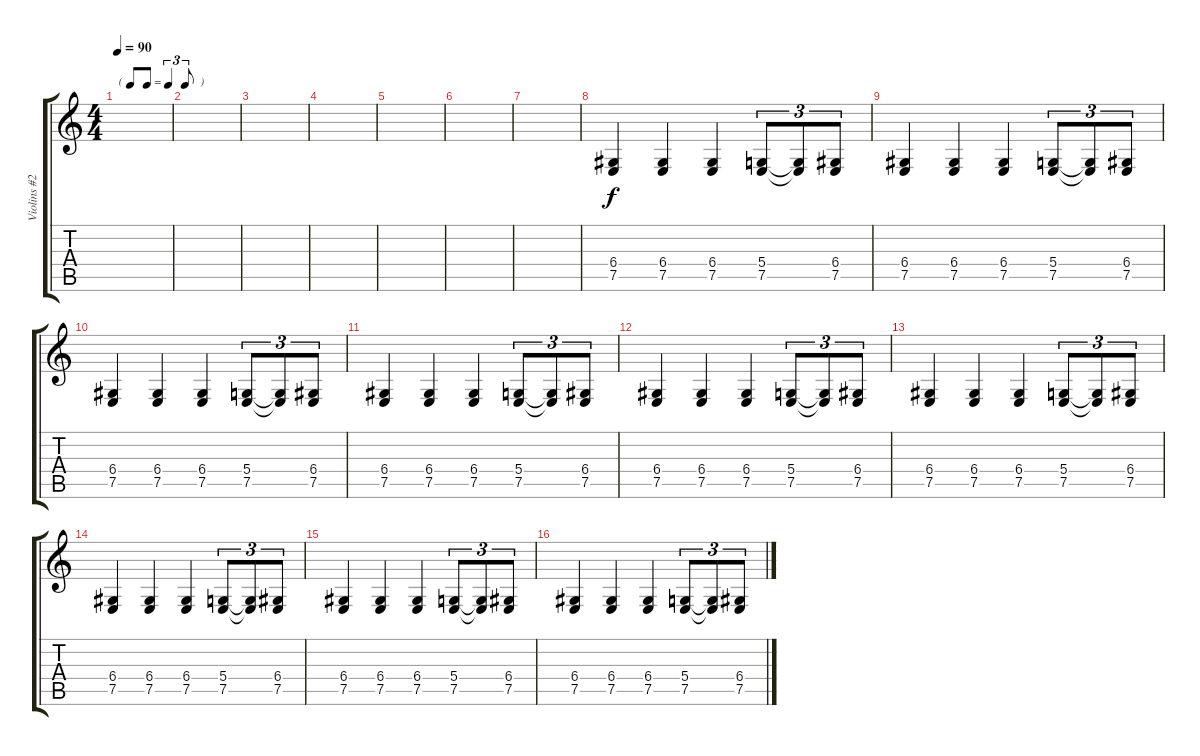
\track ("Violins #2" "Violins #2") {instrument violin}
\staff {score tabs}
\tuning (E4 B3 G3 D3 A2 E2) {hide}
\ts (4 4)
\tf triplet8th
\tempo 90
\clef g2
\ks c
|
|
|
|
|
|
|
(6.4 7.5).4 (6.4 7.5).4 (6.4 7.5).4 (5.4 7.5).8{tu (3 2)} (5.4{t} 7.5{t}).8{tu (3 2)} (6.4 7.5).8{tu (3 2)} |
(6.4 7.5).4 (6.4 7.5).4 (6.4 7.5).4 (5.4 7.5).8{tu (3 2)} (5.4{t} 7.5{t}).8{tu (3 2)} (6.4 7.5).8{tu (3 2)} |
(6.4 7.5).4 (6.4 7.5).4 (6.4 7.5).4 (5.4 7.5).8{tu (3 2)} (5.4{t} 7.5{t}).8{tu (3 2)} (6.4 7.5).8{tu (3 2)} |
(6.4 7.5).4 (6.4 7.5).4 (6.4 7.5).4 (5.4 7.5).8{tu (3 2)} (5.4{t} 7.5{t}).8{tu (3 2)} (6.4 7.5).8{tu (3 2)} |
(6.4 7.5).4 (6.4 7.5).4 (6.4 7.5).4 (5.4 7.5).8{tu (3 2)} (5.4{t} 7.5{t}).8{tu (3 2)} (6.4 7.5).8{tu (3 2)} |
(6.4 7.5).4 (6.4 7.5).4 (6.4 7.5).4 (5.4 7.5).8{tu (3 2)} (5.4{t} 7.5{t}).8{tu (3 2)} (6.4 7.5).8{tu (3 2)} |
(6.4 7.5).4 (6.4 7.5).4 (6.4 7.5).4 (5.4 7.5).8{tu (3 2)} (5.4{t} 7.5{t}).8{tu (3 2)} (6.4 7.5).8{tu (3 2)} |
(6.4 7.5).4 (6.4 7.5).4 (6.4 7.5).4 (5.4 7.5).8{tu (3 2)} (5.4{t} 7.5{t}).8{tu (3 2)} (6.4 7.5).8{tu (3 2)} |
(6.4 7.5).4 (6.4 7.5).4 (6.4 7.5).4 (5.4 7.5).8{tu (3 2)} (5.4{t} 7.5{t}).8{tu (3 2)} (6.4 7.5).8{tu (3 2)}
